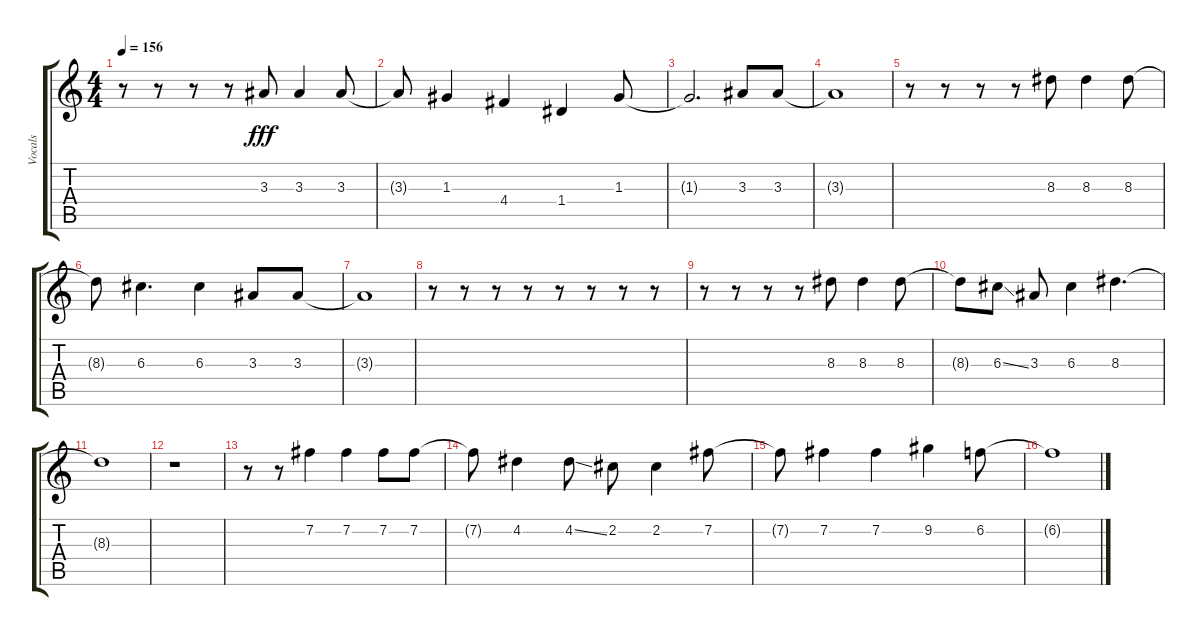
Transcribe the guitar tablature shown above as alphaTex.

\track ("Vocals" "Vocals") {instrument acousticguitarsteel}
\staff {score tabs}
\tuning (E4 B3 G3 D3 A2 E2) {hide}
\ts (4 4)
\tempo 156
\clef g2
\ks c
r.8{dy fff} r.8 r.8 r.8 3.3.8 3.3.4 3.3.8 |
3.3{t}.8 1.3.4 4.4.4 1.4.4 1.3.8 |
1.3{t}.2{d} 3.3.8 3.3.8 |
3.3{t}.1 |
r.8 r.8 r.8 r.8 8.3.8 8.3.4 8.3.8 |
8.3{t}.8 6.3.4{d} 6.3.4 3.3.8 3.3.8 |
3.3{t}.1 |
r.8 r.8 r.8 r.8 r.8 r.8 r.8 r.8 |
r.8 r.8 r.8 r.8 8.3.8 8.3.4 8.3.8 |
8.3{t}.8 6.3{ss}.8 3.3.8 6.3.4 8.3.4{d} |
8.3{t}.1 |
r.1 |
r.8 r.8 7.2.4 7.2.4 7.2.8 7.2.8 |
7.2{t}.8 4.2.4 4.2{ss}.8 2.2.8 2.2.4 7.2.8 |
7.2{t}.8 7.2.4 7.2.4 9.2.4 6.2.8 |
6.2{t}.1
